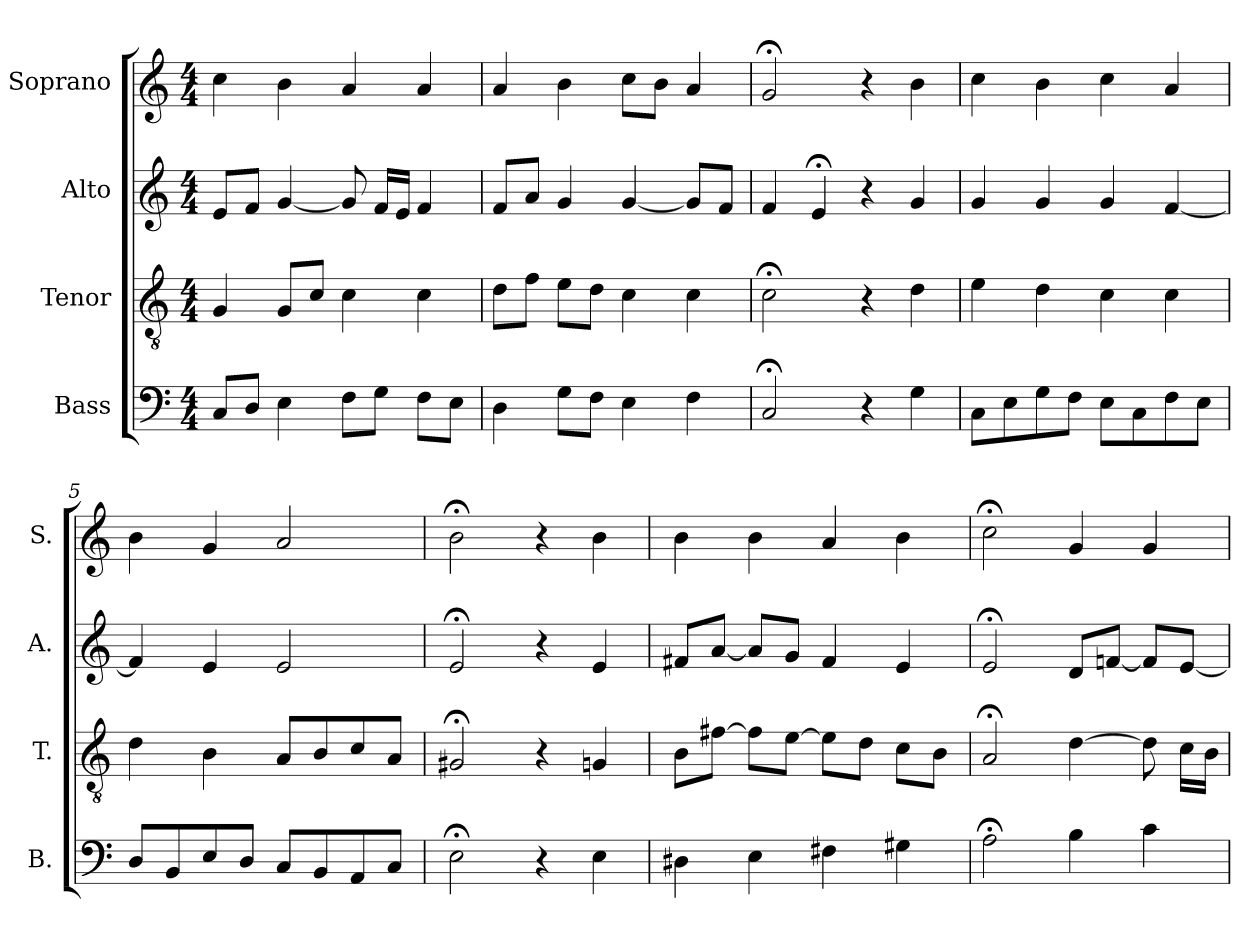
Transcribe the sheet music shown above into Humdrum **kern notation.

**kern	**kern	**kern	**kern
*part4	*part3	*part2	*part1
*staff4	*staff3	*staff2	*staff1
*I"Bass	*I"Tenor	*I"Alto	*I"Soprano
*I'B.	*I'T.	*I'A.	*I'S.
*clefF4	*clefGv2	*clefG2	*clefG2
*	*ITrd7c12	*	*
*k[]	*k[]	*k[]	*k[]
*C:	*C:	*C:	*C:
*M4/4	*M4/4	*M4/4	*M4/4
=1	=1	=1	=1
8C/L	4GG/	8e/L	4cc\
8D/J	.	8f/J	.
4E\	8GG/L	[4g/	4b\
.	8C/J	.	.
8F\L	4C\	8g/]	4a/
8G\J	.	16f/LL	.
.	.	16e/JJ	.
8F\L	4C\	4f/	4a/
8E\J	.	.	.
=2	=2	=2	=2
4D\	8D\L	8f/L	4a/
.	8F\J	8a/J	.
8G\L	8E\L	4g/	4b\
8F\J	8D\J	.	.
4E\	4C\	[4g/	8cc\L
.	.	.	8b\J
4F\	4C\	8g/L]	4a/
.	.	8f/J	.
=3	=3	=3	=3
2C;</	2C;<\	4f/	2g;</
.	.	4e;</	.
4r	4r	4r	4r
4G\	4D\	4g/	4b\
=4	=4	=4	=4
8C\L	4E\	4g/	4cc\
8E\	.	.	.
8G\	4D\	4g/	4b\
8F\J	.	.	.
8E\L	4C\	4g/	4cc\
8C\	.	.	.
8F\	4C\	[4f/	4a/
8E\J	.	.	.
!!LO:LB:g=z
=5	=5	=5	=5
8D/L	4D\	4f/]	4b\
8BB/	.	.	.
8E/	4BB\	4e/	4g/
8D/J	.	.	.
8C/L	8AA/L	2e/	2a/
8BB/	8BB/	.	.
8AA/	8C/	.	.
8C/J	8AA/J	.	.
=6	=6	=6	=6
2E;<\	2GG#X;</	2e;</	2b;<\
4r	4r	4r	4r
4E\	4GGn/	4e/	4b\
=7	=7	=7	=7
4D#X\	8BB\L	8f#X/L	4b\
.	[8F#X\J	[8a/J	.
4E\	8F#\L]	8a/L]	4b\
.	[8E\J	8g/J	.
4F#X\	8E\L]	4f#/	4a/
.	8D\J	.	.
4G#X\	8C\L	4e/	4b\
.	8BB\J	.	.
=8	=8	=8	=8
2A;<\	2AA;</	2e;</	2cc;<\
4B\	[4D\	8d/L	4g/
.	.	[8fn/J	.
4c\	8D\]	8f/L]	4g/
.	16C\LL	[8e/J	.
.	16BB\JJ	.	.
=	=	=	=
*-	*-	*-	*-
